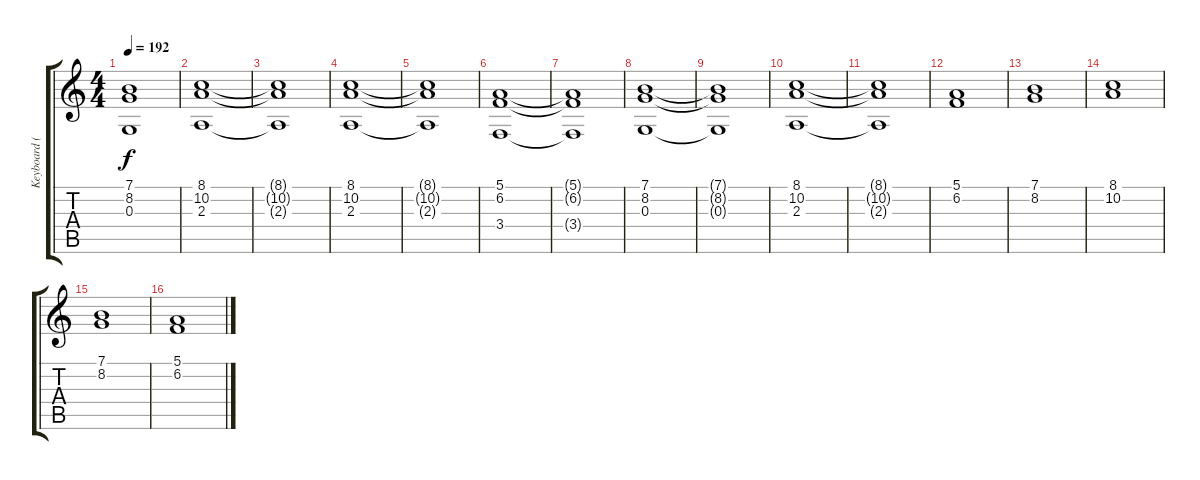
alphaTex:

\track ("Keyboard (High Note)" "Keyboard (") {instrument stringensemble1}
\staff {score tabs}
\tuning (E4 B3 G3 D3 A2 E2) {hide}
\ts (4 4)
\tempo 192
\clef g2
\ks c
(7.1{t} 8.2{t} 0.3{t}).1{dy f} |
(8.1 10.2 2.3).1 |
(8.1{t} 10.2{t} 2.3{t}).1 |
(8.1 10.2 2.3).1 |
(8.1{t} 10.2{t} 2.3{t}).1 |
(5.1 6.2 3.4).1 |
(5.1{t} 6.2{t} 3.4{t}).1 |
(7.1 8.2 0.3).1 |
(7.1{t} 8.2{t} 0.3{t}).1 |
(8.1 10.2 2.3).1 |
(8.1{t} 10.2{t} 2.3{t}).1 |
(5.1 6.2).1{volume 14} |
(7.1 8.2).1 |
(8.1 10.2).1 |
(7.1 8.2).1 |
(5.1 6.2).1
